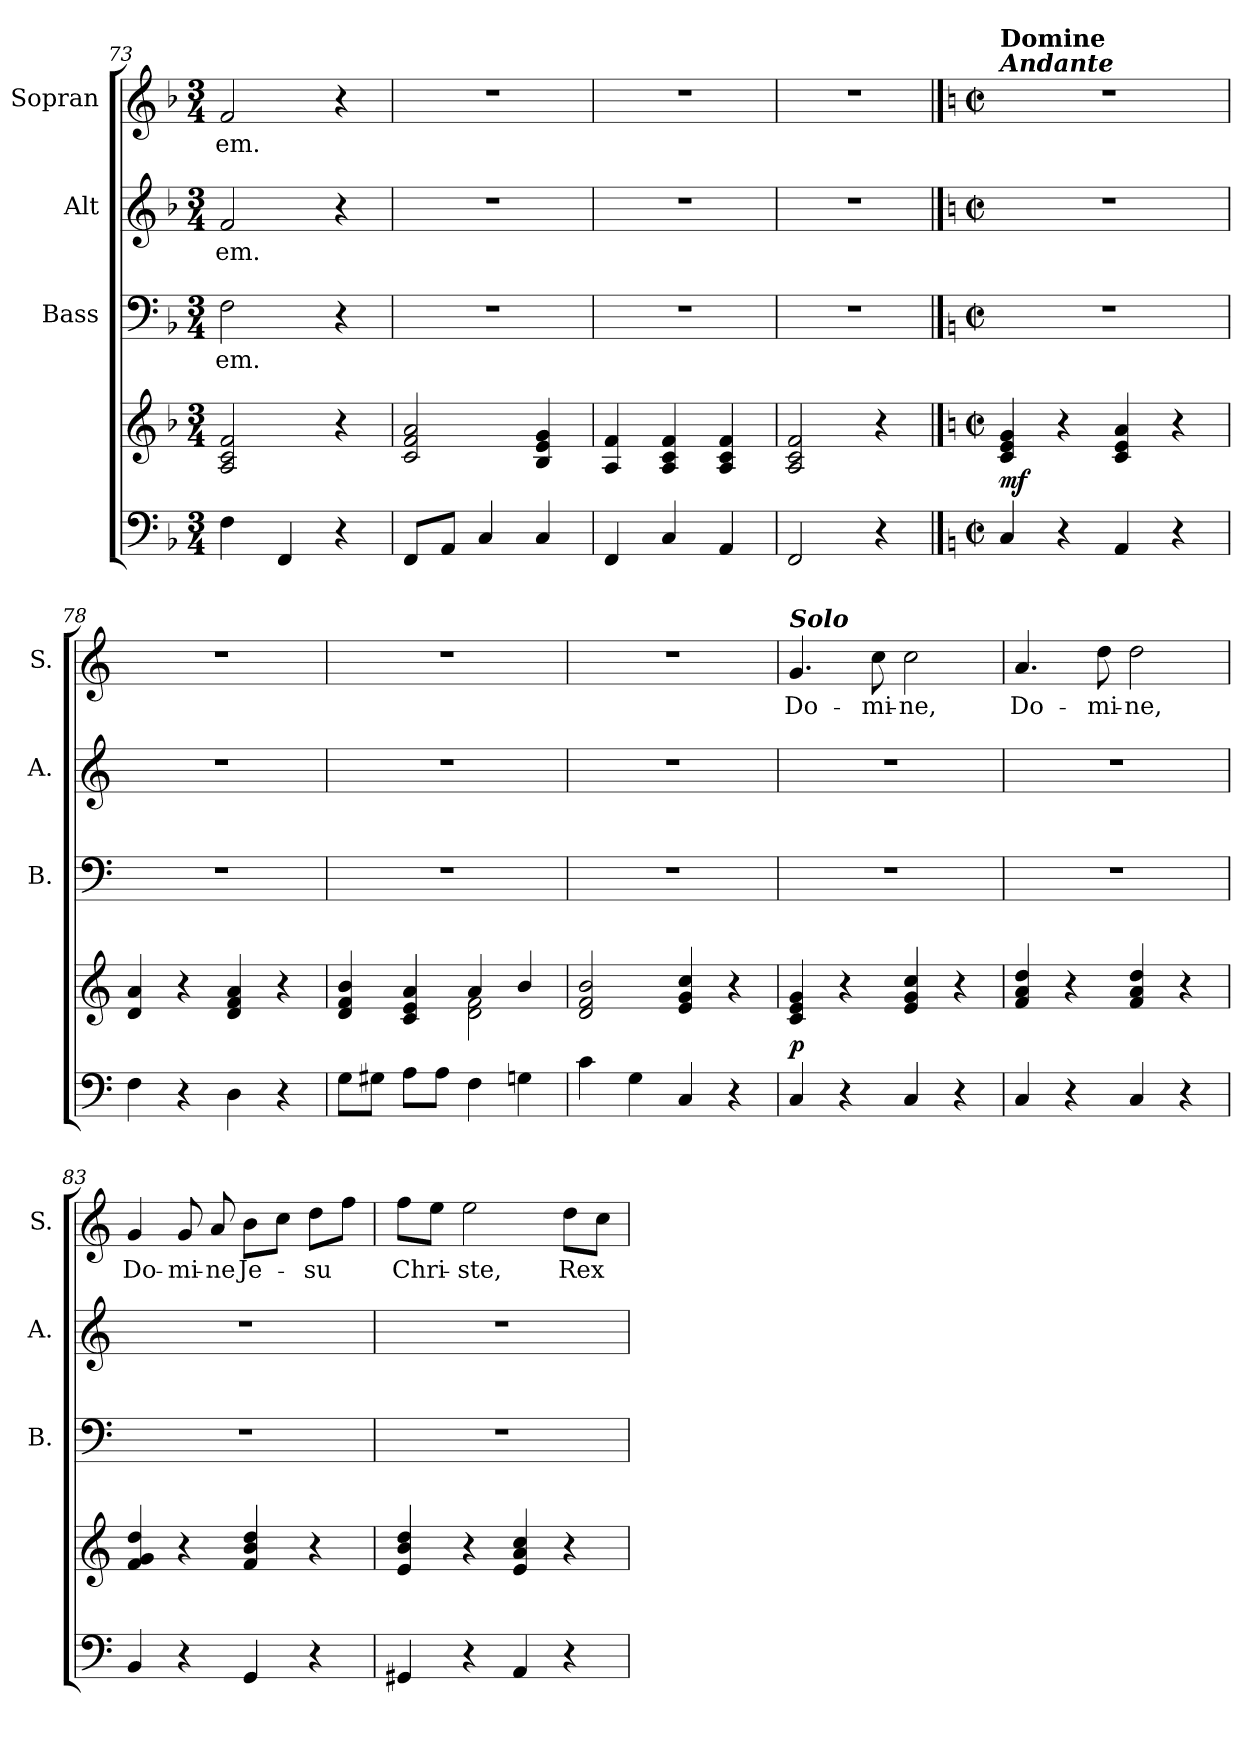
**kern	**kern	**dynam	**kern	**text	**kern	**text	**kern	**text
*part4	*part4	*part4	*part3	*part3	*part2	*part2	*part1	*part1
*staff5	*staff4	*staff4/5	*staff3	*staff3	*staff2	*staff2	*staff1	*staff1
*	*	*	*I"Bass	*	*I"Alt	*	*I"Sopran	*
*	*	*	*I'B.	*	*I'A.	*	*I'S.	*
*clefF4	*clefG2	*	*clefF4	*	*clefG2	*	*clefG2	*
*k[b-]	*k[b-]	*	*k[b-]	*	*k[b-]	*	*k[b-]	*
*F:	*F:	*	*F:	*	*F:	*	*F:	*
*M3/4	*M3/4	*	*M3/4	*	*M3/4	*	*M3/4	*
=73	=73	=73	=73	=73	=73	=73	=73	=73
!	!	!	!	!LO:LY:b	!	!LO:LY:b	!	!LO:LY:b
4F\	2A/ 2c/ 2f/	.	2F\	-em.	2f/	-em.	2f/	-em.
4FF/	.	.	.	.	.	.	.	.
4r	4r	.	4r	.	4r	.	4r	.
=74	=74	=74	=74	=74	=74	=74	=74	=74
8FF/L	2c/ 2f/ 2a/	.	2.r	.	2.r	.	2.r	.
8AA/J	.	.	.	.	.	.	.	.
4C/	.	.	.	.	.	.	.	.
4C/	4B-/ 4e/ 4g/	.	.	.	.	.	.	.
=75	=75	=75	=75	=75	=75	=75	=75	=75
4FF/	4A/ 4f/	.	2.r	.	2.r	.	2.r	.
4C/	4A/ 4c/ 4f/	.	.	.	.	.	.	.
4AA/	4A/ 4c/ 4f/	.	.	.	.	.	.	.
=76	=76	=76	=76	=76	=76	=76	=76	=76
2FF/	2A/ 2c/ 2f/	.	2.r	.	2.r	.	2.r	.
4r	4r	.	.	.	.	.	.	.
!!LO:LB:g=z
==77	==77	==77	==77	==77	==77	==77	==77	==77
*k[]	*k[]	*	*k[]	*	*k[]	*	*k[]	*
*C:	*C:	*	*C:	*	*C:	*	*C:	*
*M2/2	*M2/2	*	*M2/2	*	*M2/2	*	*M2/2	*
*met(c|)	*met(c|)	*	*met(c|)	*	*met(c|)	*	*met(c|)	*
!	!	!	!	!	!	!	!LO:TX:a:Bi:t=Andante	!
!	!	!	!	!	!	!	!LO:TX:a:B:t=Domine	!
!	!	!LO:DY:a=2	!	!	!	!	!	!
4C/	4c/ 4e/ 4g/	mf	1r	.	1r	.	1r	.
4r	4r	.	.	.	.	.	.	.
4AA/	4c/ 4e/ 4a/	.	.	.	.	.	.	.
4r	4r	.	.	.	.	.	.	.
=78	=78	=78	=78	=78	=78	=78	=78	=78
4F\	4d/ 4a/	.	1r	.	1r	.	1r	.
4r	4r	.	.	.	.	.	.	.
4D\	4d/ 4f/ 4a/	.	.	.	.	.	.	.
4r	4r	.	.	.	.	.	.	.
=79	=79	=79	=79	=79	=79	=79	=79	=79
*	*^	*	*	*	*	*	*	*
8G\L	4d/ 4f/ 4b/	2ryy	.	1r	.	1r	.	1r	.
8G#X\J	.	.	.	.	.	.	.	.	.
8A\L	4c/ 4e/ 4a/	.	.	.	.	.	.	.	.
8A\J	.	.	.	.	.	.	.	.	.
4F\	4a/	2d\ 2f\	.	.	.	.	.	.	.
4Gn\	4b/	.	.	.	.	.	.	.	.
*	*v	*v	*	*	*	*	*	*	*
=80	=80	=80	=80	=80	=80	=80	=80	=80
4c\	2d/ 2f/ 2b/	.	1r	.	1r	.	1r	.
4G\	.	.	.	.	.	.	.	.
4C/	4e/ 4g/ 4cc/	.	.	.	.	.	.	.
4r	4r	.	.	.	.	.	.	.
=81	=81	=81	=81	=81	=81	=81	=81	=81
!	!	!	!	!	!	!	!LO:TX:a:Bi:t=Solo	!
!	!	!LO:DY:a=2	!	!	!	!	!	!LO:LY:b
4C/	4c/ 4e/ 4g/	p	1r	.	1r	.	4.g/	Do-
4r	4r	.	.	.	.	.	.	.
!	!	!	!	!	!	!	!	!LO:LY:b
.	.	.	.	.	.	.	8cc\	-mi-
!	!	!	!	!	!	!	!	!LO:LY:b
4C/	4e/ 4g/ 4cc/	.	.	.	.	.	2cc\	-ne,
4r	4r	.	.	.	.	.	.	.
=82	=82	=82	=82	=82	=82	=82	=82	=82
!	!	!	!	!	!	!	!	!LO:LY:b
4C/	4f/ 4a/ 4dd/	.	1r	.	1r	.	4.a/	Do-
4r	4r	.	.	.	.	.	.	.
!	!	!	!	!	!	!	!	!LO:LY:b
.	.	.	.	.	.	.	8dd\	-mi-
!	!	!	!	!	!	!	!	!LO:LY:b
4C/	4f/ 4a/ 4dd/	.	.	.	.	.	2dd\	-ne,
4r	4r	.	.	.	.	.	.	.
!!LO:LB:g=z
=83	=83	=83	=83	=83	=83	=83	=83	=83
!	!	!	!	!	!	!	!	!LO:LY:b
4BB/	4f/ 4g/ 4dd/	.	1r	.	1r	.	4g/	Do-
!	!	!	!	!	!	!	!	!LO:LY:b
4r	4r	.	.	.	.	.	8g/	-mi-
!	!	!	!	!	!	!	!	!LO:LY:b
.	.	.	.	.	.	.	8a/	-ne
!	!	!	!	!	!	!	!	!LO:LY:b
4GG/	4f/ 4b/ 4dd/	.	.	.	.	.	8b\L	Je-
.	.	.	.	.	.	.	8cc\J	.
!	!	!	!	!	!	!	!	!LO:LY:b
4r	4r	.	.	.	.	.	8dd\L	-su
.	.	.	.	.	.	.	8ff\J	.
=84	=84	=84	=84	=84	=84	=84	=84	=84
!	!	!	!	!	!	!	!	!LO:LY:b
4GG#X/	4e/ 4b/ 4dd/	.	1r	.	1r	.	8ff\L	Chri-
.	.	.	.	.	.	.	8ee\J	.
!	!	!	!	!	!	!	!	!LO:LY:b
4r	4r	.	.	.	.	.	2ee\	-ste,
4AA/	4e/ 4a/ 4cc/	.	.	.	.	.	.	.
!	!	!	!	!	!	!	!	!LO:LY:b
4r	4r	.	.	.	.	.	8dd\L	Rex
.	.	.	.	.	.	.	8cc\J	.
=	=	=	=	=	=	=	=	=
*-	*-	*-	*-	*-	*-	*-	*-	*-
